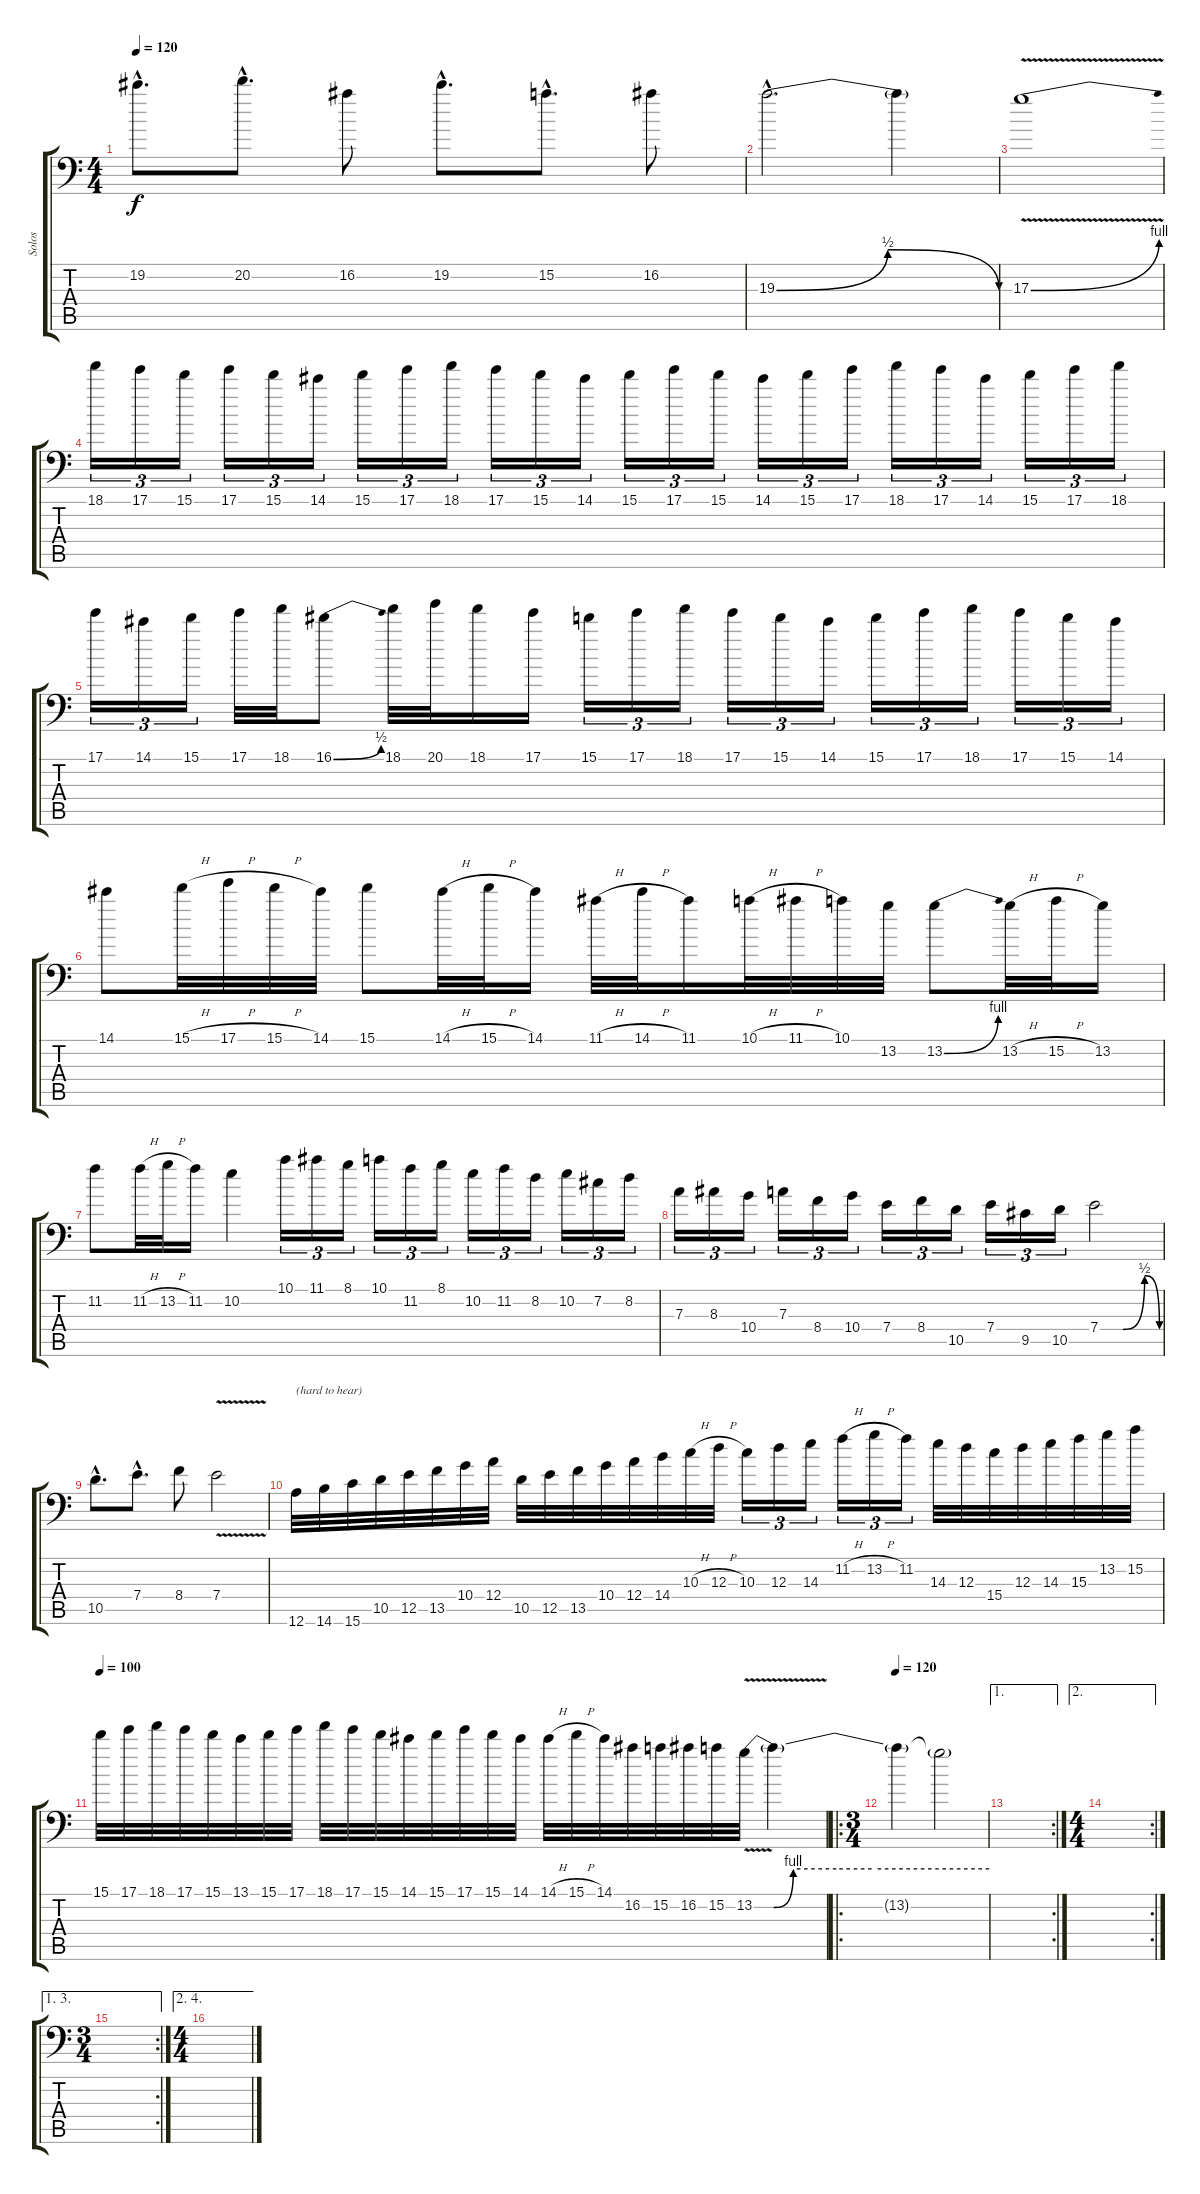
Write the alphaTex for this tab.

\track ("Solos" "Solos") {instrument distortionguitar}
\staff {score tabs}
\tuning (B3 Gb3 D3 A2 E2 A1) {hide}
\ts (4 4)
\tempo 120
\clef f4
\ks c
19.2{hac}.8{d dy f} 20.2{hac}.8{d} 16.2.8 19.2{hac}.8{d} 15.2{hac}.8{d} 16.2.8 |
19.3{be (bendrelease 0 0 30 2 45 2 60 0) hac}.2{d} 19.3{t}.4 |
17.3{be (bend 0 0 60 4) v}.1 |
18.1.16{tu (3 2)} 17.1.16{tu (3 2)} 15.1.16{tu (3 2)} 17.1.16{tu (3 2)} 15.1.16{tu (3 2)} 14.1.16{tu (3 2)} 15.1.16{tu (3 2)} 17.1.16{tu (3 2)} 18.1.16{tu (3 2)} 17.1.16{tu (3 2)} 15.1.16{tu (3 2)} 14.1.16{tu (3 2)} 15.1.16{tu (3 2)} 17.1.16{tu (3 2)} 15.1.16{tu (3 2)} 14.1.16{tu (3 2)} 15.1.16{tu (3 2)} 17.1.16{tu (3 2)} 18.1.16{tu (3 2)} 17.1.16{tu (3 2)} 14.1.16{tu (3 2)} 15.1.16{tu (3 2)} 17.1.16{tu (3 2)} 18.1.16{tu (3 2)} |
17.1.16{tu (3 2)} 14.1.16{tu (3 2)} 15.1.16{tu (3 2)} 17.1.32 18.1.32 16.1{be (bend 0 0 60 2)}.8 18.1.32 20.1.32 18.1.16 17.1.16 15.1.16{tu (3 2)} 17.1.16{tu (3 2)} 18.1.16{tu (3 2)} 17.1.16{tu (3 2)} 15.1.16{tu (3 2)} 14.1.16{tu (3 2)} 15.1.16{tu (3 2)} 17.1.16{tu (3 2)} 18.1.16{tu (3 2)} 17.1.16{tu (3 2)} 15.1.16{tu (3 2)} 14.1.16{tu (3 2)} |
14.1.8 15.1{h}.32 17.1{h}.32 15.1{h}.32 14.1.32 15.1.8 14.1{h}.32 15.1{h}.32 14.1.16 11.1{h}.32 14.1{h}.32 11.1.16 10.1{h}.32 11.1{h}.32 10.1.32 13.2.32 13.2{be (bend 0 0 60 4)}.8 13.2{h}.32 15.2{h}.32 13.2.16 |
11.2.8 11.2{h}.32 13.2{h}.32 11.2.16 10.2.4 10.1.16{tu (3 2)} 11.1.16{tu (3 2)} 8.1.16{tu (3 2)} 10.1.16{tu (3 2)} 11.2.16{tu (3 2)} 8.1.16{tu (3 2)} 10.2.16{tu (3 2)} 11.2.16{tu (3 2)} 8.2.16{tu (3 2)} 10.2.16{tu (3 2)} 7.2.16{tu (3 2)} 8.2.16{tu (3 2)} |
7.3.16{tu (3 2)} 8.3.16{tu (3 2)} 10.4.16{tu (3 2)} 7.3.16{tu (3 2)} 8.4.16{tu (3 2)} 10.4.16{tu (3 2)} 7.4.16{tu (3 2)} 8.4.16{tu (3 2)} 10.5.16{tu (3 2)} 7.4.16{tu (3 2)} 9.5.16{tu (3 2)} 10.5.16{tu (3 2)} 7.4{be (custom 0 0 23 0 45 2 60 0)}.2 |
10.5{hac}.8{d} 7.4{hac}.8{d} 8.4.8 7.4{v}.2 |
12.6.32{txt "(hard to hear)"} 14.6.32 15.6.32 10.5.32 12.5.32 13.5.32 10.4.32 12.4.32 10.5.32 12.5.32 13.5.32 10.4.32 12.4.32 14.4.32 10.3{h}.32 12.3{h}.32 10.3.16{tu (3 2)} 12.3.16{tu (3 2)} 14.3.16{tu (3 2)} 11.2{h}.16{tu (3 2)} 13.2{h}.16{tu (3 2)} 11.2.16{tu (3 2)} 14.3.32 12.3.32 15.4.32 12.3.32 14.3.32 15.3.32 13.2.32 15.2.32 |
\tempo 100
15.1.32 17.1.32 18.1.32 17.1.32 15.1.32 13.1.32 15.1.32 17.1.32 18.1.32 17.1.32 15.1.32 14.1.32 15.1.32 17.1.32 15.1.32 14.1.32 14.1{h}.32 15.1{h}.32 14.1.32 16.2.32 15.2.32 16.2.32 15.2.32 13.2{be (custom 0 0 5 0 10 4 21 4 30 4 60 4) v}.32 13.2{t}.4 |
\ro
\ts (3 4)
\tempo 120
13.2{t}.4{volume 0} 13.2{t}.2 |
\ae 1
\rc 2
|
\ae 2
\rc 2
\ts (4 4)
|
\ae (1 3)
\rc 2
\ts (3 4)
|
\ae (2 4)
\ts (4 4)
